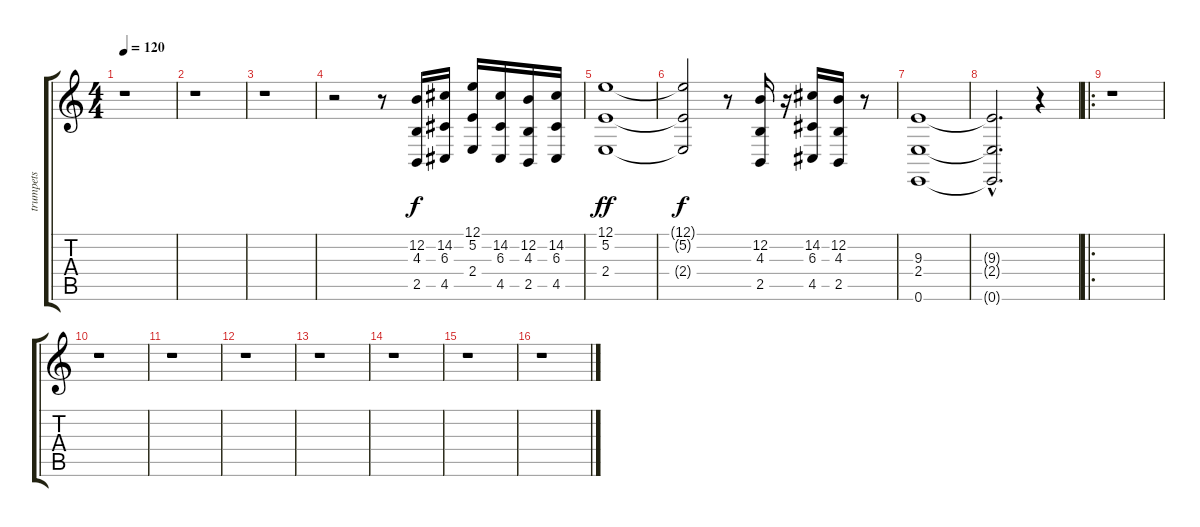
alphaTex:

\track ("trumpets" "trumpets") {instrument trumpet}
\staff {score tabs}
\tuning (E4 B3 G3 D3 A2 E2) {hide}
\ts (4 4)
\tempo 120
\clef g2
\ks c
r.1{dy f instrument trumpet} |
r.1 |
r.1 |
r.2 r.8 (12.2 4.3 2.5).16 (14.2 6.3 4.5).16 (12.1 5.2 2.4).16 (14.2 6.3 4.5).16 (12.2 4.3 2.5).16 (14.2 6.3 4.5).16 |
(12.1 5.2 2.4).1{dy ff} |
(12.1{t} 5.2{t} 2.4{t}).2{dy f} r.8 (12.2 4.3 2.5).16 r.16 (14.2 6.3 4.5).16 (12.2 4.3 2.5).16 r.8 |
(9.3 2.4 0.6).1 |
(9.3{hac t} 2.4{hac t} 0.6{hac t}).2{d} r.4 |
\ro
r.1 |
r.1 |
r.1 |
r.1 |
r.1 |
r.1 |
r.1 |
r.1
